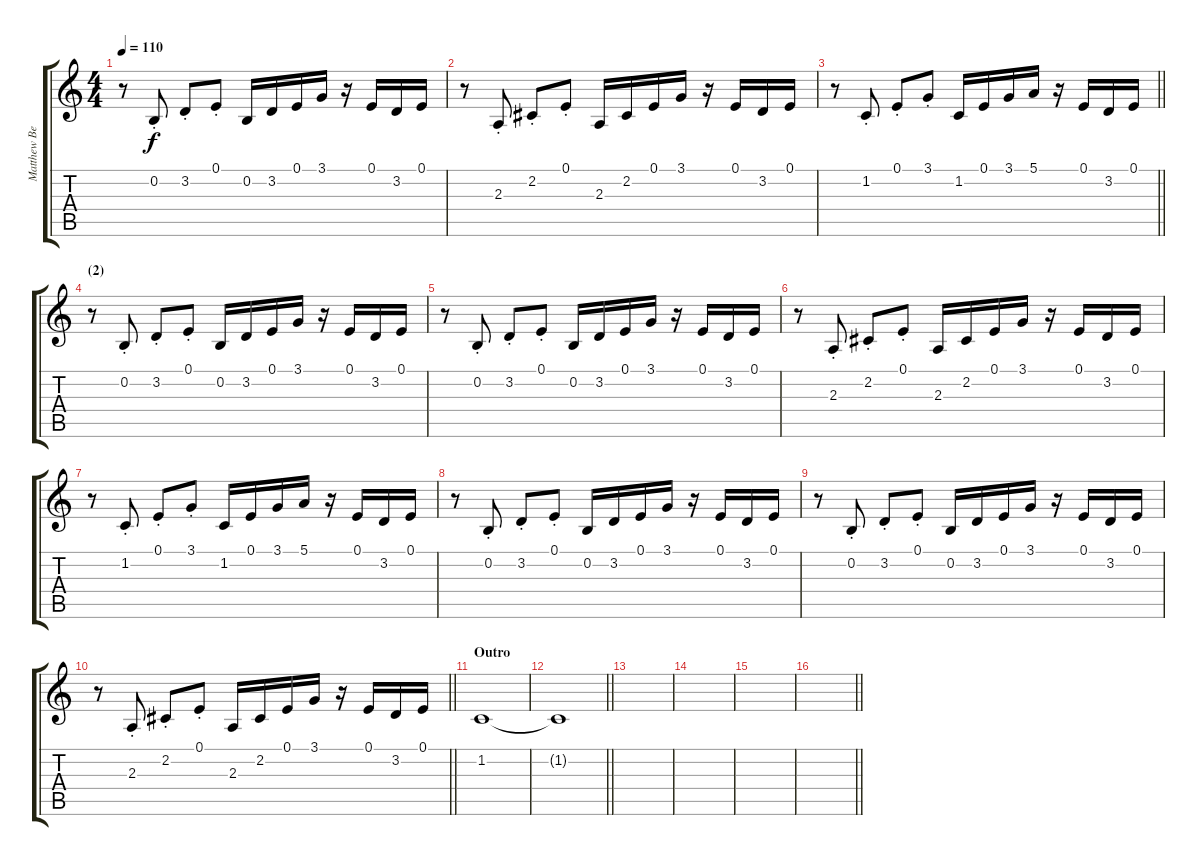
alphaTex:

\track ("Matthew Bellamy (Synth)" "Matthew Be") {instrument lead2sawtooth}
\staff {score tabs}
\tuning (E4 B3 G3 D3 A2 E2) {hide}
\ts (4 4)
\tempo 110
\clef g2
\ks c
r.8{dy f} 0.2{st}.8 3.2{st}.8 0.1{st}.8 0.2.16 3.2.16 0.1.16 3.1.16 r.16 0.1.16 3.2.16 0.1.16 |
r.8 2.3{st}.8 2.2{st}.8 0.1{st}.8 2.3.16 2.2.16 0.1.16 3.1.16 r.16 0.1.16 3.2.16 0.1.16 |
\barLineRight lightlight
r.8 1.2{st}.8 0.1{st}.8 3.1{st}.8 1.2.16 0.1.16 3.1.16 5.1.16 r.16 0.1.16 3.2.16 0.1.16 |
\section ("" "(2)")
r.8 0.2{st}.8 3.2{st}.8 0.1{st}.8 0.2.16 3.2.16 0.1.16 3.1.16 r.16 0.1.16 3.2.16 0.1.16 |
r.8 0.2{st}.8 3.2{st}.8 0.1{st}.8 0.2.16 3.2.16 0.1.16 3.1.16 r.16 0.1.16 3.2.16 0.1.16 |
r.8 2.3{st}.8 2.2{st}.8 0.1{st}.8 2.3.16 2.2.16 0.1.16 3.1.16 r.16 0.1.16 3.2.16 0.1.16 |
r.8 1.2{st}.8 0.1{st}.8 3.1{st}.8 1.2.16 0.1.16 3.1.16 5.1.16 r.16 0.1.16 3.2.16 0.1.16 |
r.8 0.2{st}.8 3.2{st}.8 0.1{st}.8 0.2.16 3.2.16 0.1.16 3.1.16 r.16 0.1.16 3.2.16 0.1.16 |
r.8 0.2{st}.8 3.2{st}.8 0.1{st}.8 0.2.16 3.2.16 0.1.16 3.1.16 r.16 0.1.16 3.2.16 0.1.16 |
\barLineRight lightlight
r.8 2.3{st}.8 2.2{st}.8 0.1{st}.8 2.3.16 2.2.16 0.1.16 3.1.16 r.16 0.1.16 3.2.16 0.1.16 |
\section ("" "Outro")
1.2.1 |
\barLineRight lightlight
1.2{t}.1 |
|
|
|
\barLineRight lightlight
